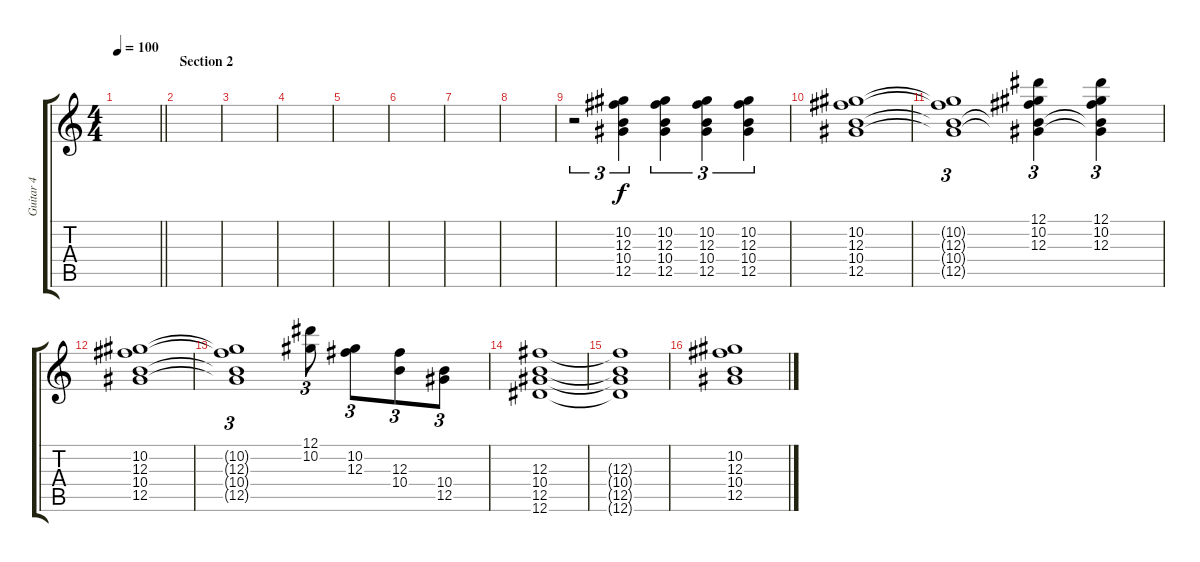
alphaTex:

\track ("Guitar 4" "Guitar 4") {instrument distortionguitar}
\staff {score tabs}
\tuning (Eb4 Bb3 Gb3 Db3 Ab2 Eb2) {hide}
\ts (4 4)
\tempo 100
\clef g2
\barLineRight lightlight
\ks c
|
\section ("" "Section 2")
|
|
|
|
|
|
|
r.2{tu (3 2)} (10.2 12.3 10.4 12.5).4{tu (3 2)} (10.2 12.3 10.4 12.5).4{tu (3 2)} (10.2 12.3 10.4 12.5).4{tu (3 2)} (10.2 12.3 10.4 12.5).4{tu (3 2)} |
(10.2 12.3 10.4 12.5).1 |
(10.2{t} 12.3{t} 10.4{t} 12.5{t}).1{tu (3 2)} (12.1 10.2 12.3 10.4{t} 12.5{t}).4{tu (3 2)} (12.1 10.2 12.3 10.4{t} 12.5{t}).4{tu (3 2)} |
(10.2 12.3 10.4 12.5).1 |
(10.2{t} 12.3{t} 10.4{t} 12.5{t}).1{tu (3 2)} (12.1 10.2).8{tu (3 2)} (10.2 12.3).8{tu (3 2)} (12.3 10.4).8{tu (3 2)} (10.4 12.5).8{tu (3 2)} |
(12.3 10.4 12.5 12.6).1 |
(12.3{t} 10.4{t} 12.5{t} 12.6{t}).1 |
(10.2 12.3 10.4 12.5).1
